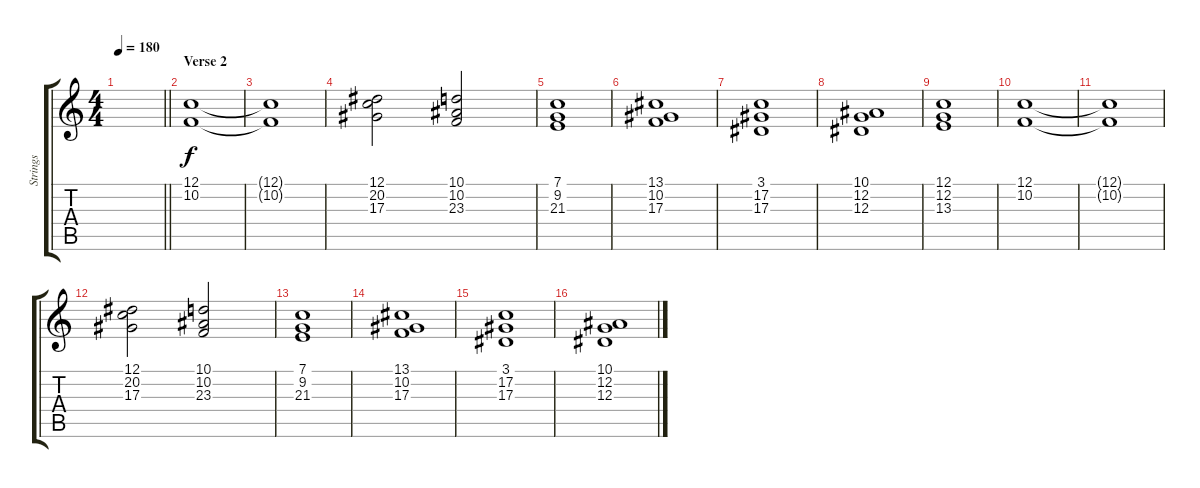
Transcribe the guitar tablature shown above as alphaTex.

\track ("Strings" "Strings") {instrument stringensemble1}
\staff {score tabs}
\tuning (C4 G3 Eb3 Bb2 F2 C2) {hide}
\ts (4 4)
\tempo 180
\clef g2
\barLineRight lightlight
\ks c
|
\section ("" "Verse 2")
(12.1 10.2).1 |
(12.1{t} 10.2{t}).1 |
(12.1 20.2 17.3).2 (10.1 10.2 23.3).2 |
(7.1 9.2 21.3).1 |
(13.1 10.2 17.3).1 |
(3.1 17.2 17.3).1 |
(10.1 12.2 12.3).1 |
(12.1 12.2 13.3).1 |
(12.1 10.2).1 |
(12.1{t} 10.2{t}).1 |
(12.1 20.2 17.3).2 (10.1 10.2 23.3).2 |
(7.1 9.2 21.3).1 |
(13.1 10.2 17.3).1 |
(3.1 17.2 17.3).1 |
(10.1 12.2 12.3).1
